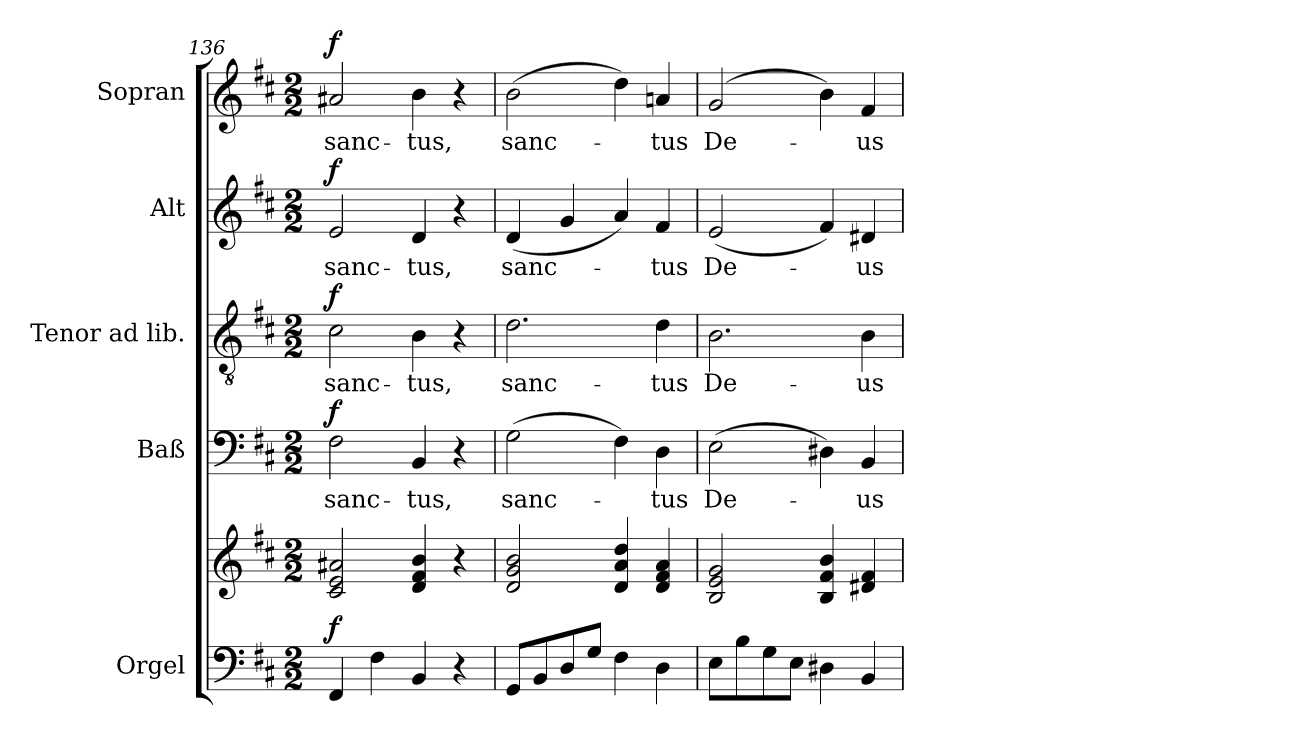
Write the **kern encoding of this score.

**kern	**kern	**dynam	**kern	**text	**dynam	**kern	**text	**dynam	**kern	**text	**dynam	**kern	**text	**dynam
*part5	*part5	*part5	*part4	*part4	*part4	*part3	*part3	*part3	*part2	*part2	*part2	*part1	*part1	*part1
*staff6	*staff5	*staff5/6	*staff4	*staff4	*staff4	*staff3	*staff3	*staff3	*staff2	*staff2	*staff2	*staff1	*staff1	*staff1
*I"Orgel	*	*	*I"Baß	*	*	*I"Tenor ad lib.	*	*	*I"Alt	*	*	*I"Sopran	*	*
*clefF4	*clefG2	*	*clefF4	*	*	*clefGv2	*	*	*clefG2	*	*	*clefG2	*	*
*k[f#c#]	*k[f#c#]	*	*k[f#c#]	*	*	*k[f#c#]	*	*	*k[f#c#]	*	*	*k[f#c#]	*	*
*D:	*D:	*	*D:	*	*	*D:	*	*	*D:	*	*	*D:	*	*
*M2/2	*M2/2	*	*M2/2	*	*	*M2/2	*	*	*M2/2	*	*	*M2/2	*	*
=136	=136	=136	=136	=136	=136	=136	=136	=136	=136	=136	=136	=136	=136	=136
!	!	!LO:DY:a=2	!	!LO:LY:b	!LO:DY:a	!	!LO:LY:b	!LO:DY:a	!	!LO:LY:b	!LO:DY:a	!	!LO:LY:b	!LO:DY:a
4FF#/	2c#/ 2e/ 2a#X/	f	2F#\	sanc-	f	2c#\	sanc-	f	2e/	sanc-	f	2a#X/	sanc-	f
4F#\	.	.	.	.	.	.	.	.	.	.	.	.	.	.
!	!	!	!	!LO:LY:b	!	!	!LO:LY:b	!	!	!LO:LY:b	!	!	!LO:LY:b	!
4BB/	4d/ 4f#/ 4b/	.	4BB/	-tus,	.	4B\	-tus,	.	4d/	-tus,	.	4b\	-tus,	.
4r	4r	.	4r	.	.	4r	.	.	4r	.	.	4r	.	.
!!LO:PB:g=z
=137	=137	=137	=137	=137	=137	=137	=137	=137	=137	=137	=137	=137	=137	=137
!	!	!	!	!LO:LY:b	!	!	!LO:LY:b	!	!	!LO:LY:b	!	!	!LO:LY:b	!
8GG/L	2d/ 2g/ 2b/	.	(>2G\	sanc-	.	2.d\	sanc-	.	(<4d/	sanc-	.	(>2b\	sanc-	.
8BB/	.	.	.	.	.	.	.	.	.	.	.	.	.	.
8D/	.	.	.	.	.	.	.	.	4g/	.	.	.	.	.
8G/J	.	.	.	.	.	.	.	.	.	.	.	.	.	.
4F#\	4d/ 4a/ 4dd/	.	4F#\)	.	.	.	.	.	4a/)	.	.	4dd\)	.	.
!	!	!	!	!LO:LY:b	!	!	!LO:LY:b	!	!	!LO:LY:b	!	!	!LO:LY:b	!
4D\	4d/ 4f#/ 4a/	.	4D\	-tus	.	4d\	-tus	.	4f#/	-tus	.	4an/	-tus	.
=138	=138	=138	=138	=138	=138	=138	=138	=138	=138	=138	=138	=138	=138	=138
!	!	!	!	!LO:LY:b	!	!	!LO:LY:b	!	!	!LO:LY:b	!	!	!LO:LY:b	!
8E\L	2B/ 2e/ 2g/	.	(>2E\	De-	.	2.B\	De-	.	(<2e/	De-	.	(2g/	De-	.
8B\	.	.	.	.	.	.	.	.	.	.	.	.	.	.
8G\	.	.	.	.	.	.	.	.	.	.	.	.	.	.
8E\J	.	.	.	.	.	.	.	.	.	.	.	.	.	.
4D#X\	4B/ 4f#/ 4b/	.	4D#X\)	.	.	.	.	.	4f#/)	.	.	4b\)	.	.
!	!	!	!	!LO:LY:b	!	!	!LO:LY:b	!	!	!LO:LY:b	!	!	!LO:LY:b	!
4BB/	4d#X/ 4f#/	.	4BB/	-us	.	4B\	-us	.	4d#X/	-us	.	4f#/	-us	.
=	=	=	=	=	=	=	=	=	=	=	=	=	=	=
*-	*-	*-	*-	*-	*-	*-	*-	*-	*-	*-	*-	*-	*-	*-
